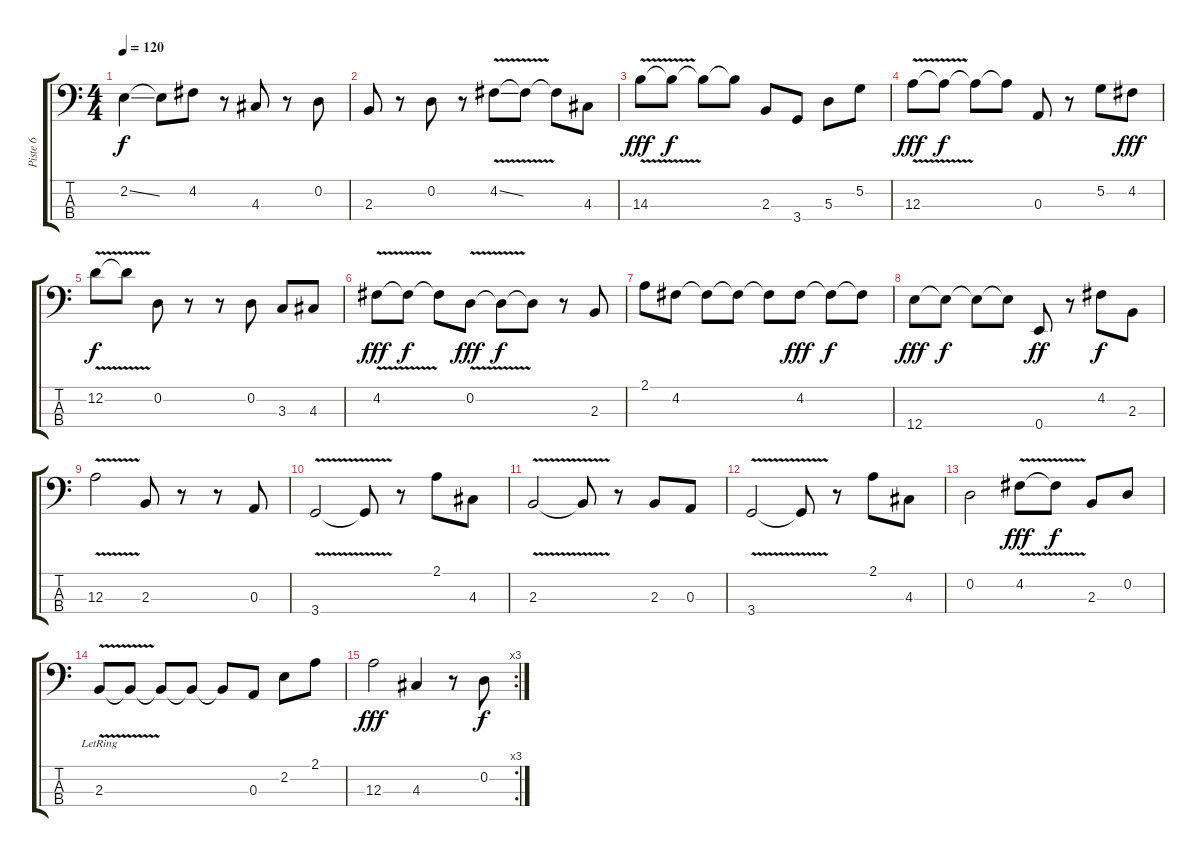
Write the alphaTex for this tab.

\track ("Piste 6" "Piste 6") {instrument contrabass}
\staff {score tabs}
\tuning (G2 D2 A1 E1) {hide}
\ts (4 4)
\tempo 120
\clef f4
\ks c
2.2{ss}.4{dy f} 2.2{t}.8 4.2.8 r.8 4.3.8 r.8 0.2.8 |
2.3.8 r.8 0.2.8 r.8 4.2{v ss}.8 4.2{t}.8 4.2{t}.8 4.3.8 |
14.3{v}.8{dy fff} 14.3{t}.8{dy f} 14.3{t}.8 14.3{t}.8 2.3.8 3.4.8 5.3.8 5.2.8 |
12.3{v}.8{dy fff} 12.3{t}.8{dy f} 12.3{t}.8 12.3{t}.8 0.3.8 r.8 5.2.8 4.2.8{dy fff} |
12.2{v}.8{dy f} 12.2{t}.8 0.2.8 r.8 r.8 0.2.8 3.3.8 4.3.8 |
4.2{v}.8{dy fff} 4.2{t}.8{dy f} 4.2{t}.8 0.2{v}.8{dy fff} 0.2{t}.8{dy f} 0.2{t}.8 r.8 2.3.8 |
2.1.8 4.2.8 4.2{t}.8 4.2{t}.8 4.2{t}.8 4.2.8{dy fff} 4.2{t}.8{dy f} 4.2{t}.8 |
12.4.8{dy fff} 12.4{t}.8{dy f} 12.4{t}.8 12.4{t}.8 0.4.8{dy ff} r.8 4.2.8{dy f} 2.3.8 |
12.3{v}.2 2.3.8 r.8 r.8 0.3.8 |
3.4{v}.2 3.4{t}.8 r.8 2.1.8 4.3.8 |
2.3{v}.2 2.3{t}.8 r.8 2.3.8 0.3.8 |
3.4{v}.2 3.4{t}.8 r.8 2.1.8 4.3.8 |
0.2.2 4.2{v}.8{dy fff} 4.2{t}.8{dy f} 2.3.8 0.2.8 |
2.3{v lr}.8 2.3{t}.8 2.3{t}.8 2.3{t}.8 2.3{t}.8 0.3.8 2.2.8 2.1.8 |
\rc 3
12.3.2{dy fff} 4.3.4 r.8 0.2.8{dy f}
